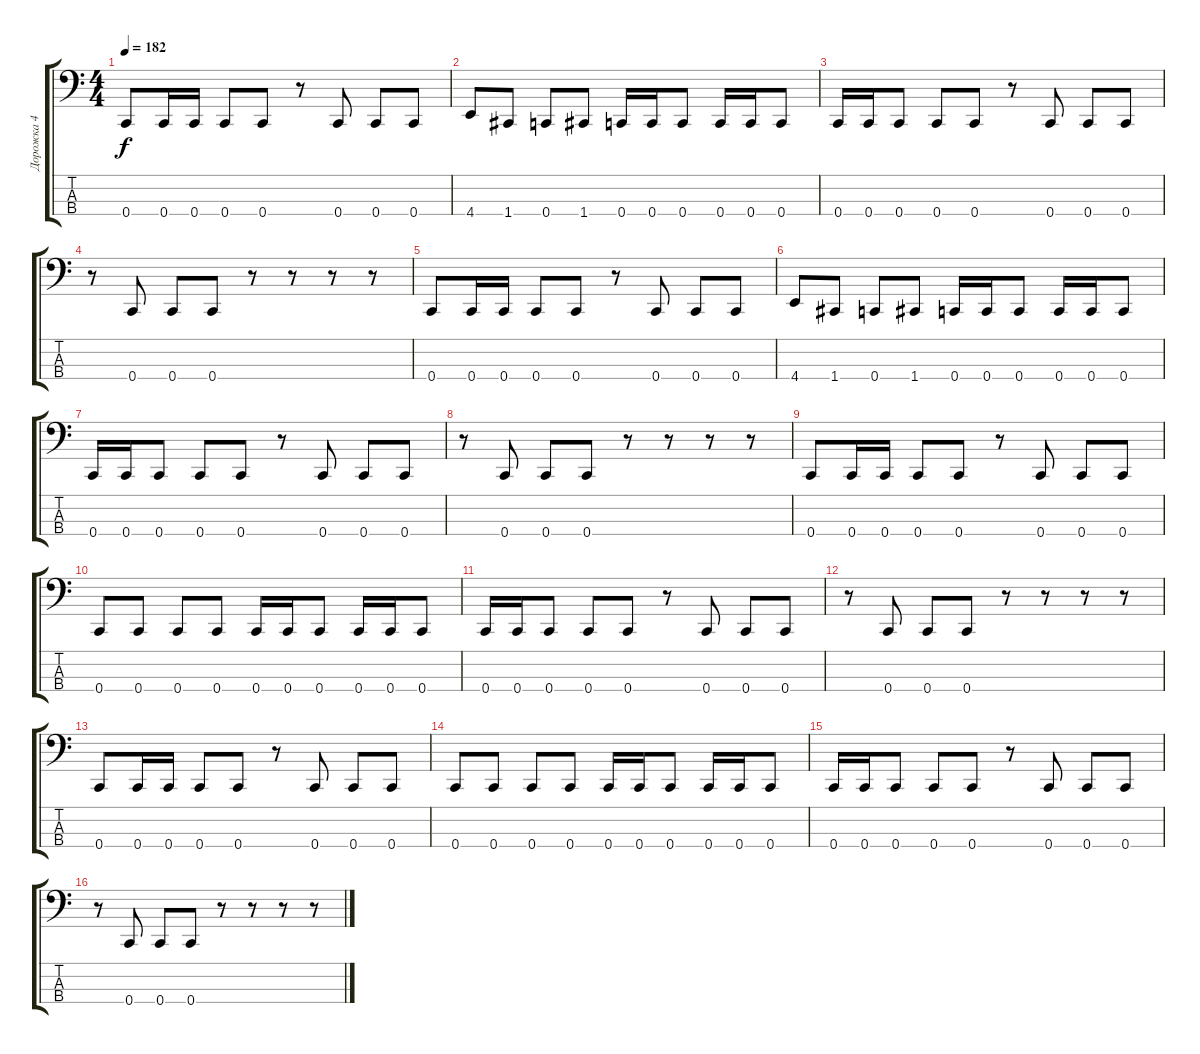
\track ("Дорожка 4" "Дорожка 4") {instrument electricbassfinger}
\staff {score tabs}
\tuning (F2 C2 G1 C1) {hide}
\ts (4 4)
\tempo 182
\clef f4
\ks c
0.4.8{dy f} 0.4.16 0.4.16 0.4.8 0.4.8 r.8 0.4.8 0.4.8 0.4.8 |
4.4.8 1.4.8 0.4.8 1.4.8 0.4.16 0.4.16 0.4.8 0.4.16 0.4.16 0.4.8 |
0.4.16 0.4.16 0.4.8 0.4.8 0.4.8 r.8 0.4.8 0.4.8 0.4.8 |
r.8 0.4.8 0.4.8 0.4.8 r.8 r.8 r.8 r.8 |
0.4.8 0.4.16 0.4.16 0.4.8 0.4.8 r.8 0.4.8 0.4.8 0.4.8 |
4.4.8 1.4.8 0.4.8 1.4.8 0.4.16 0.4.16 0.4.8 0.4.16 0.4.16 0.4.8 |
0.4.16 0.4.16 0.4.8 0.4.8 0.4.8 r.8 0.4.8 0.4.8 0.4.8 |
r.8 0.4.8 0.4.8 0.4.8 r.8 r.8 r.8 r.8 |
0.4.8 0.4.16 0.4.16 0.4.8 0.4.8 r.8 0.4.8 0.4.8 0.4.8 |
0.4.8 0.4.8 0.4.8 0.4.8 0.4.16 0.4.16 0.4.8 0.4.16 0.4.16 0.4.8 |
0.4.16 0.4.16 0.4.8 0.4.8 0.4.8 r.8 0.4.8 0.4.8 0.4.8 |
r.8 0.4.8 0.4.8 0.4.8 r.8 r.8 r.8 r.8 |
0.4.8 0.4.16 0.4.16 0.4.8 0.4.8 r.8 0.4.8 0.4.8 0.4.8 |
0.4.8 0.4.8 0.4.8 0.4.8 0.4.16 0.4.16 0.4.8 0.4.16 0.4.16 0.4.8 |
0.4.16 0.4.16 0.4.8 0.4.8 0.4.8 r.8 0.4.8 0.4.8 0.4.8 |
r.8 0.4.8 0.4.8 0.4.8 r.8 r.8 r.8 r.8
